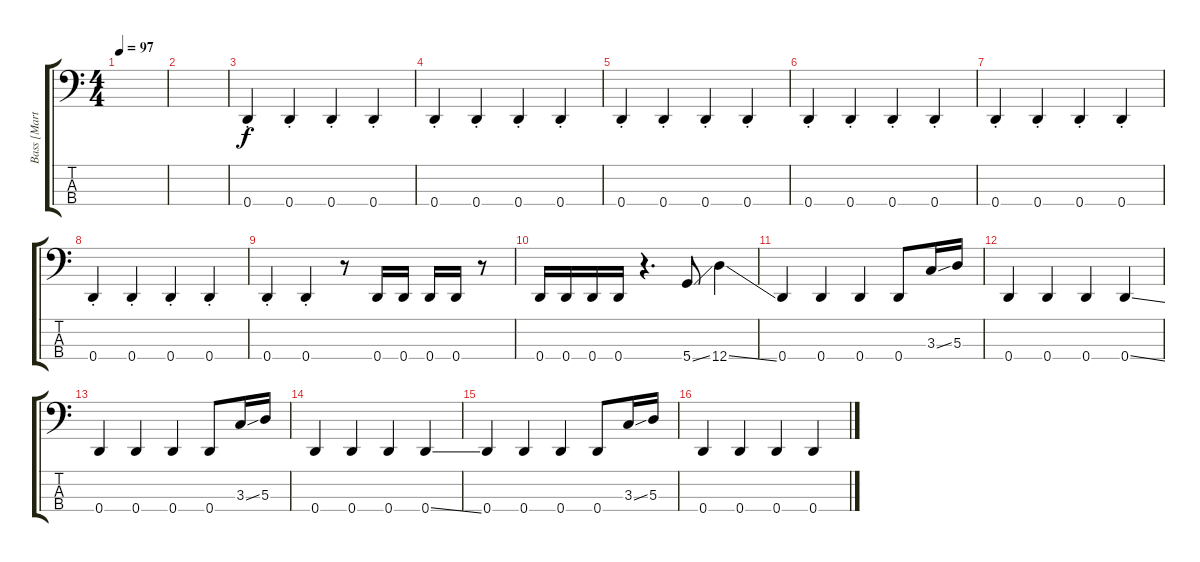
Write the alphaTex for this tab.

\track ("Bass [Martin Mendez]" "Bass [Mart") {instrument electricbassfinger}
\staff {score tabs}
\tuning (G2 D2 A1 D1) {hide}
\ts (4 4)
\tempo 97
\clef f4
\ks c
|
|
0.4{st}.4 0.4{st}.4 0.4{st}.4 0.4{st}.4 |
0.4{st}.4 0.4{st}.4 0.4{st}.4 0.4{st}.4 |
0.4{st}.4 0.4{st}.4 0.4{st}.4 0.4{st}.4 |
0.4{st}.4 0.4{st}.4 0.4{st}.4 0.4{st}.4 |
0.4{st}.4 0.4{st}.4 0.4{st}.4 0.4{st}.4 |
0.4{st}.4 0.4{st}.4 0.4{st}.4 0.4{st}.4 |
0.4{st}.4 0.4{st}.4 r.8 0.4.16 0.4.16 0.4.16 0.4.16 r.8 |
0.4.16 0.4.16 0.4.16 0.4.16 r.4{d} 5.4{ss}.8 12.4{ss}.4 |
0.4.4 0.4.4 0.4.4 0.4.8 3.3{ss}.16 5.3.16 |
0.4.4 0.4.4 0.4.4 0.4{ss}.4 |
0.4.4 0.4.4 0.4.4 0.4.8 3.3{ss}.16 5.3.16 |
0.4.4 0.4.4 0.4.4 0.4{ss}.4 |
0.4.4 0.4.4 0.4.4 0.4.8 3.3{ss}.16 5.3.16 |
0.4.4 0.4.4 0.4.4 0.4{ss}.4
